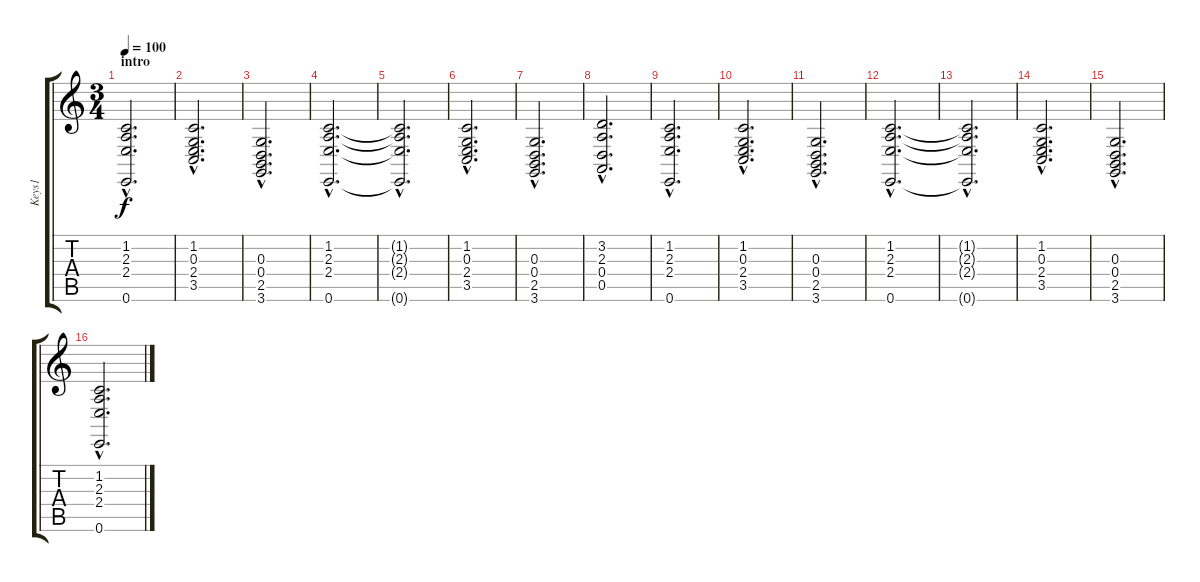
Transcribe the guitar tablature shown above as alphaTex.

\track ("Keys1" "Keys1") {instrument synthstrings1}
\staff {score tabs}
\tuning (E4 B3 G3 D3 A2 E2) {hide}
\ts (3 4)
\section ("" "intro")
\tempo 100
\clef g2
\ks c
(1.2{hac} 2.3{hac} 2.4{hac} 0.6{hac}).2{d dy f instrument synthstrings1} |
(1.2{hac} 0.3{hac} 2.4{hac} 3.5{hac}).2{d} |
(0.3{hac} 0.4{hac} 2.5{hac} 3.6{hac}).2{d} |
(1.2{hac} 2.3{hac} 2.4{hac} 0.6{hac}).2{d} |
(1.2{hac t} 2.3{hac t} 2.4{hac t} 0.6{hac t}).2{d} |
(1.2{hac} 0.3{hac} 2.4{hac} 3.5{hac}).2{d} |
(0.3{hac} 0.4{hac} 2.5{hac} 3.6{hac}).2{d} |
(3.2{hac} 2.3{hac} 0.4{hac} 0.5{hac}).2{d} |
(1.2{hac} 2.3{hac} 2.4{hac} 0.6{hac}).2{d} |
(1.2{hac} 0.3{hac} 2.4{hac} 3.5{hac}).2{d} |
(0.3{hac} 0.4{hac} 2.5{hac} 3.6{hac}).2{d} |
(1.2{hac} 2.3{hac} 2.4{hac} 0.6{hac}).2{d} |
(1.2{hac t} 2.3{hac t} 2.4{hac t} 0.6{hac t}).2{d} |
(1.2{hac} 0.3{hac} 2.4{hac} 3.5{hac}).2{d} |
(0.3{hac} 0.4{hac} 2.5{hac} 3.6{hac}).2{d} |
(1.2{hac} 2.3{hac} 2.4{hac} 0.6{hac}).2{d}
